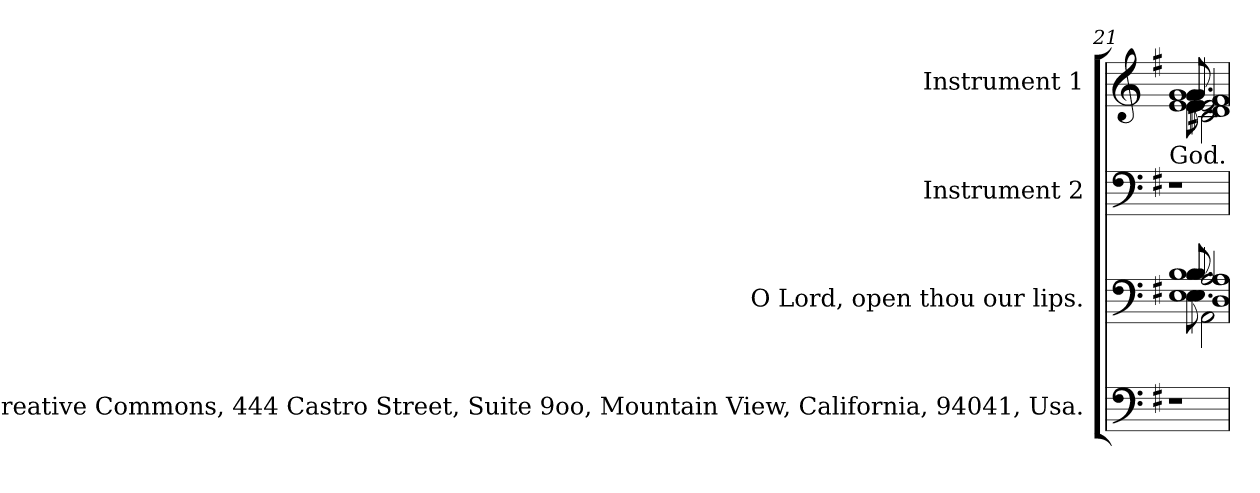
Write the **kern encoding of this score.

**kern	**kern	**kern	**kern
*part4	*part3	*part2	*part1
*staff4	*staff3	*staff2	*staff1
*I"or send a letter to Creative Commons, 444 Castro Street, Suite 9oo, Mountain View, California, 94041, Usa.	*I"O Lord, open thou our lips.	*I"Instrument 2	*I"Instrument 1
!!LO:LB:g=z
*clefF4	*clefF4	*clefF4	*clefG2
*ITrd2c3	*ITrd1c2	*	*ITrd1c2
*k[f#c#g#d#]	*k[b-]	*k[f#]	*k[b-]
*E:	*F:	*G:	*F:
=21	=21	=21	=21
*	*^	*	*^
!	!	!	!	!LO:TX:b:t=God.	!
1r	1A	1D	1r	1f	1d
0ryy	8A/	8D\	0ryy	8f/	8d\
.	4.A/	4.D\	.	4.f/	4.d\
.	2G/	2GG\	.	2d/	2Bn\
.	1G	1C	.	1e	1c
*	*v	*v	*	*v	*v
=	=	=	=
*-	*-	*-	*-
